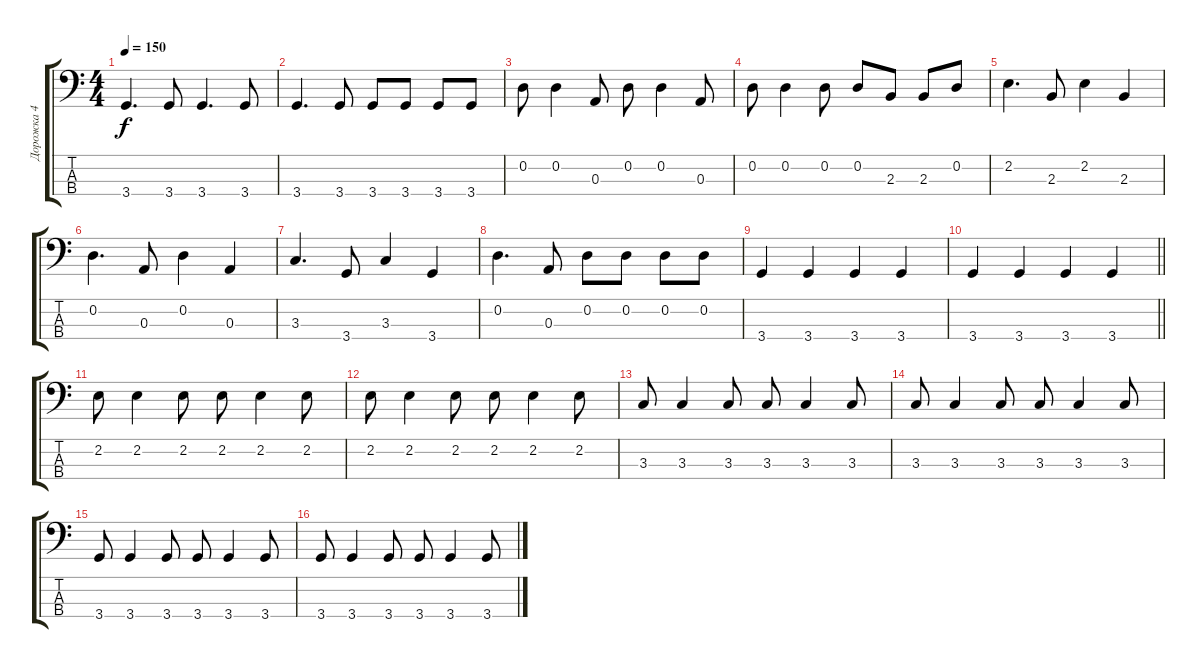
\track ("Дорожка 4" "Дорожка 4") {instrument electricbassfinger}
\staff {score tabs}
\tuning (G2 D2 A1 E1) {hide}
\ts (4 4)
\tempo 150
\clef f4
\ks c
3.4.4{d dy f} 3.4.8 3.4.4{d} 3.4.8 |
3.4.4{d} 3.4.8 3.4.8 3.4.8 3.4.8 3.4.8 |
0.2.8 0.2.4 0.3.8 0.2.8 0.2.4 0.3.8 |
0.2.8 0.2.4 0.2.8 0.2.8 2.3.8 2.3.8 0.2.8 |
2.2.4{d} 2.3.8 2.2.4 2.3.4 |
0.2.4{d} 0.3.8 0.2.4 0.3.4 |
3.3.4{d} 3.4.8 3.3.4 3.4.4 |
0.2.4{d} 0.3.8 0.2.8 0.2.8 0.2.8 0.2.8 |
3.4.4 3.4.4 3.4.4 3.4.4 |
\barLineRight lightlight
3.4.4 3.4.4 3.4.4 3.4.4 |
2.2.8 2.2.4 2.2.8 2.2.8 2.2.4 2.2.8 |
2.2.8 2.2.4 2.2.8 2.2.8 2.2.4 2.2.8 |
3.3.8 3.3.4 3.3.8 3.3.8 3.3.4 3.3.8 |
3.3.8 3.3.4 3.3.8 3.3.8 3.3.4 3.3.8 |
3.4.8 3.4.4 3.4.8 3.4.8 3.4.4 3.4.8 |
3.4.8 3.4.4 3.4.8 3.4.8 3.4.4 3.4.8
